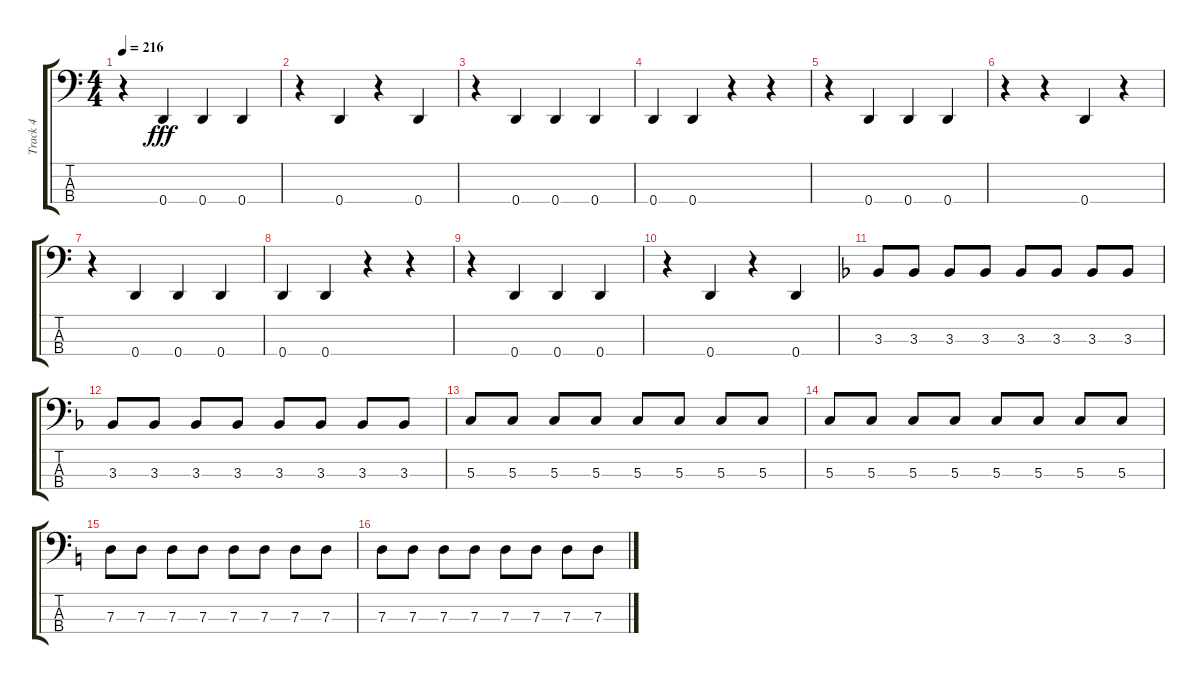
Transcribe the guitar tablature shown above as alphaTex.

\track ("Track 4" "Track 4") {instrument electricbassfinger}
\staff {score tabs}
\tuning (F2 C2 G1 D1) {hide}
\ts (4 4)
\tempo 216
\clef f4
\ks c
r.4{dy fff} 0.4.4 0.4.4 0.4.4 |
r.4 0.4.4 r.4 0.4.4 |
r.4 0.4.4 0.4.4 0.4.4 |
0.4.4 0.4.4 r.4 r.4 |
r.4 0.4.4 0.4.4 0.4.4 |
r.4 r.4 0.4.4 r.4 |
r.4 0.4.4 0.4.4 0.4.4 |
0.4.4 0.4.4 r.4 r.4 |
r.4 0.4.4 0.4.4 0.4.4 |
r.4 0.4.4 r.4 0.4.4 |
\ks f
3.3.8 3.3.8 3.3.8 3.3.8 3.3.8 3.3.8 3.3.8 3.3.8 |
3.3.8 3.3.8 3.3.8 3.3.8 3.3.8 3.3.8 3.3.8 3.3.8 |
5.3.8 5.3.8 5.3.8 5.3.8 5.3.8 5.3.8 5.3.8 5.3.8 |
5.3.8 5.3.8 5.3.8 5.3.8 5.3.8 5.3.8 5.3.8 5.3.8 |
\ks c
7.3.8 7.3.8 7.3.8 7.3.8 7.3.8 7.3.8 7.3.8 7.3.8 |
7.3.8 7.3.8 7.3.8 7.3.8 7.3.8 7.3.8 7.3.8 7.3.8
